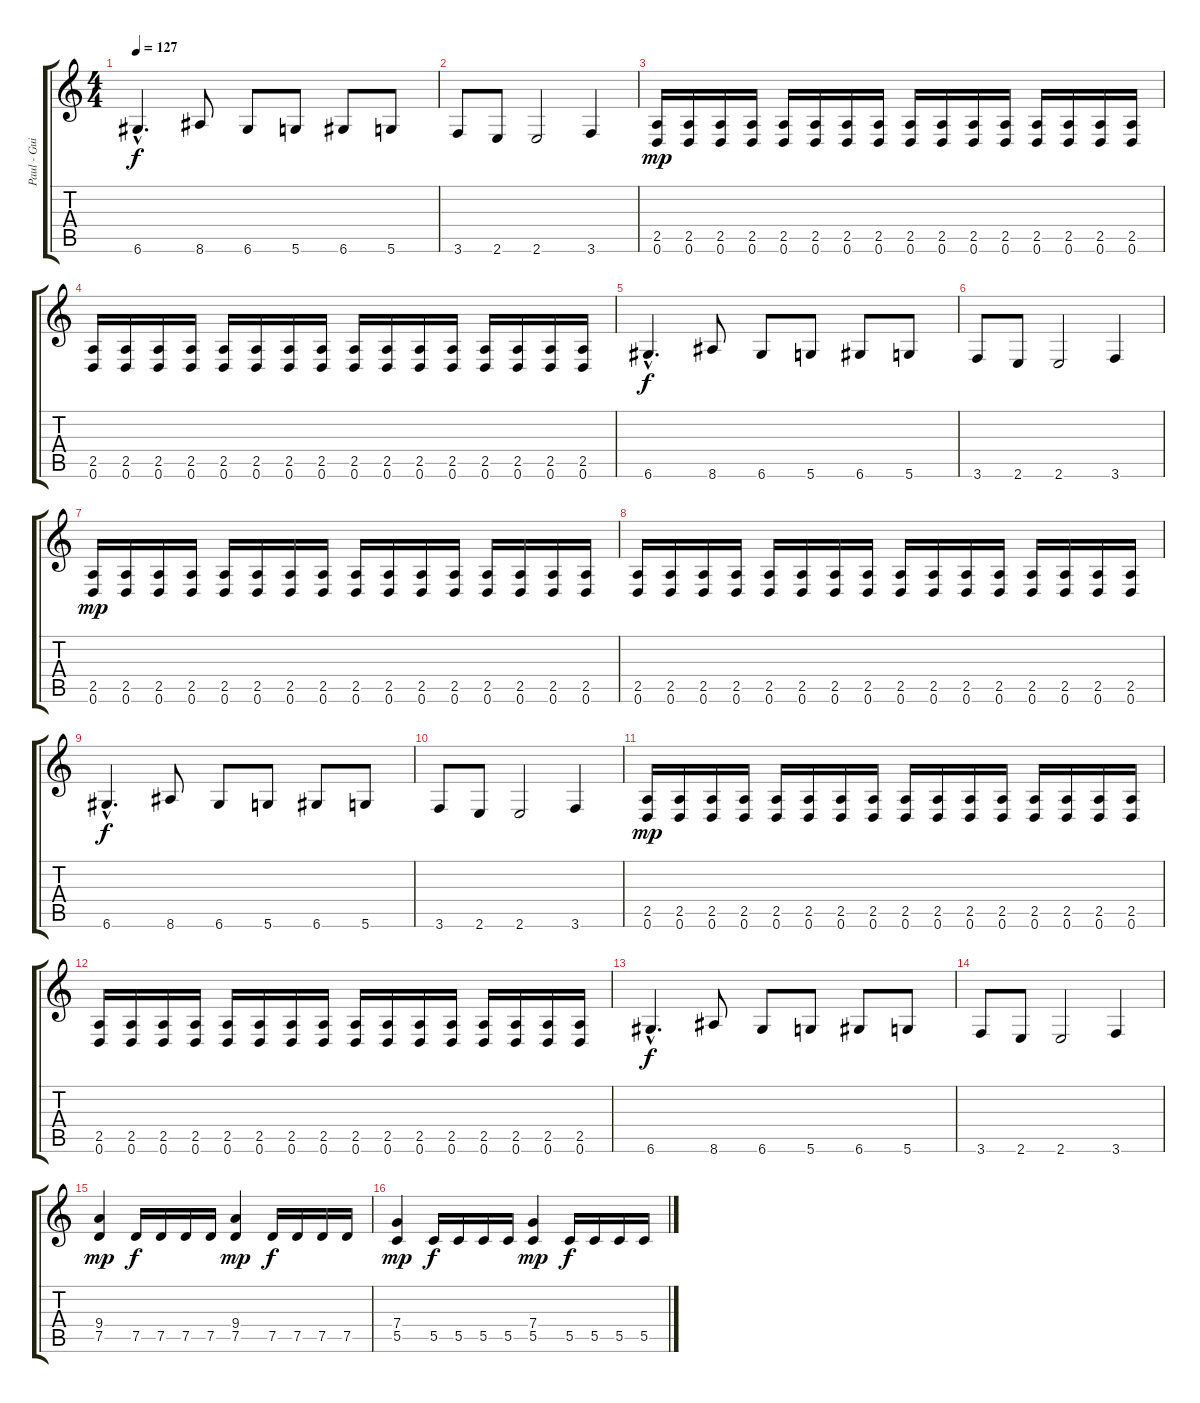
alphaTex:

\track ("Paul - Guitar 1" "Paul - Gui") {instrument distortionguitar}
\staff {score tabs}
\tuning (D4 A3 F3 C3 G2 D2) {hide}
\ts (4 4)
\tempo 127
\clef g2
\ks c
6.6{hac}.4{d dy f} 8.6.8 6.6.8 5.6.8 6.6.8 5.6.8 |
3.6.8 2.6.8 2.6.2 3.6.4 |
(2.5 0.6).16{dy mp} (2.5 0.6).16 (2.5 0.6).16 (2.5 0.6).16 (2.5 0.6).16 (2.5 0.6).16 (2.5 0.6).16 (2.5 0.6).16 (2.5 0.6).16 (2.5 0.6).16 (2.5 0.6).16 (2.5 0.6).16 (2.5 0.6).16 (2.5 0.6).16 (2.5 0.6).16 (2.5 0.6).16 |
(2.5 0.6).16 (2.5 0.6).16 (2.5 0.6).16 (2.5 0.6).16 (2.5 0.6).16 (2.5 0.6).16 (2.5 0.6).16 (2.5 0.6).16 (2.5 0.6).16 (2.5 0.6).16 (2.5 0.6).16 (2.5 0.6).16 (2.5 0.6).16 (2.5 0.6).16 (2.5 0.6).16 (2.5 0.6).16 |
6.6{hac}.4{d dy f} 8.6.8 6.6.8 5.6.8 6.6.8 5.6.8 |
3.6.8 2.6.8 2.6.2 3.6.4 |
(2.5 0.6).16{dy mp} (2.5 0.6).16 (2.5 0.6).16 (2.5 0.6).16 (2.5 0.6).16 (2.5 0.6).16 (2.5 0.6).16 (2.5 0.6).16 (2.5 0.6).16 (2.5 0.6).16 (2.5 0.6).16 (2.5 0.6).16 (2.5 0.6).16 (2.5 0.6).16 (2.5 0.6).16 (2.5 0.6).16 |
(2.5 0.6).16 (2.5 0.6).16 (2.5 0.6).16 (2.5 0.6).16 (2.5 0.6).16 (2.5 0.6).16 (2.5 0.6).16 (2.5 0.6).16 (2.5 0.6).16 (2.5 0.6).16 (2.5 0.6).16 (2.5 0.6).16 (2.5 0.6).16 (2.5 0.6).16 (2.5 0.6).16 (2.5 0.6).16 |
6.6{hac}.4{d dy f} 8.6.8 6.6.8 5.6.8 6.6.8 5.6.8 |
3.6.8 2.6.8 2.6.2 3.6.4 |
(2.5 0.6).16{dy mp} (2.5 0.6).16 (2.5 0.6).16 (2.5 0.6).16 (2.5 0.6).16 (2.5 0.6).16 (2.5 0.6).16 (2.5 0.6).16 (2.5 0.6).16 (2.5 0.6).16 (2.5 0.6).16 (2.5 0.6).16 (2.5 0.6).16 (2.5 0.6).16 (2.5 0.6).16 (2.5 0.6).16 |
(2.5 0.6).16 (2.5 0.6).16 (2.5 0.6).16 (2.5 0.6).16 (2.5 0.6).16 (2.5 0.6).16 (2.5 0.6).16 (2.5 0.6).16 (2.5 0.6).16 (2.5 0.6).16 (2.5 0.6).16 (2.5 0.6).16 (2.5 0.6).16 (2.5 0.6).16 (2.5 0.6).16 (2.5 0.6).16 |
6.6{hac}.4{d dy f} 8.6.8 6.6.8 5.6.8 6.6.8 5.6.8 |
3.6.8 2.6.8 2.6.2 3.6.4 |
(9.4 7.5).4{dy mp} 7.5.16{dy f} 7.5.16 7.5.16 7.5.16 (9.4 7.5).4{dy mp} 7.5.16{dy f} 7.5.16 7.5.16 7.5.16 |
(7.4 5.5).4{dy mp} 5.5.16{dy f} 5.5.16 5.5.16 5.5.16 (7.4 5.5).4{dy mp} 5.5.16{dy f} 5.5.16 5.5.16 5.5.16
